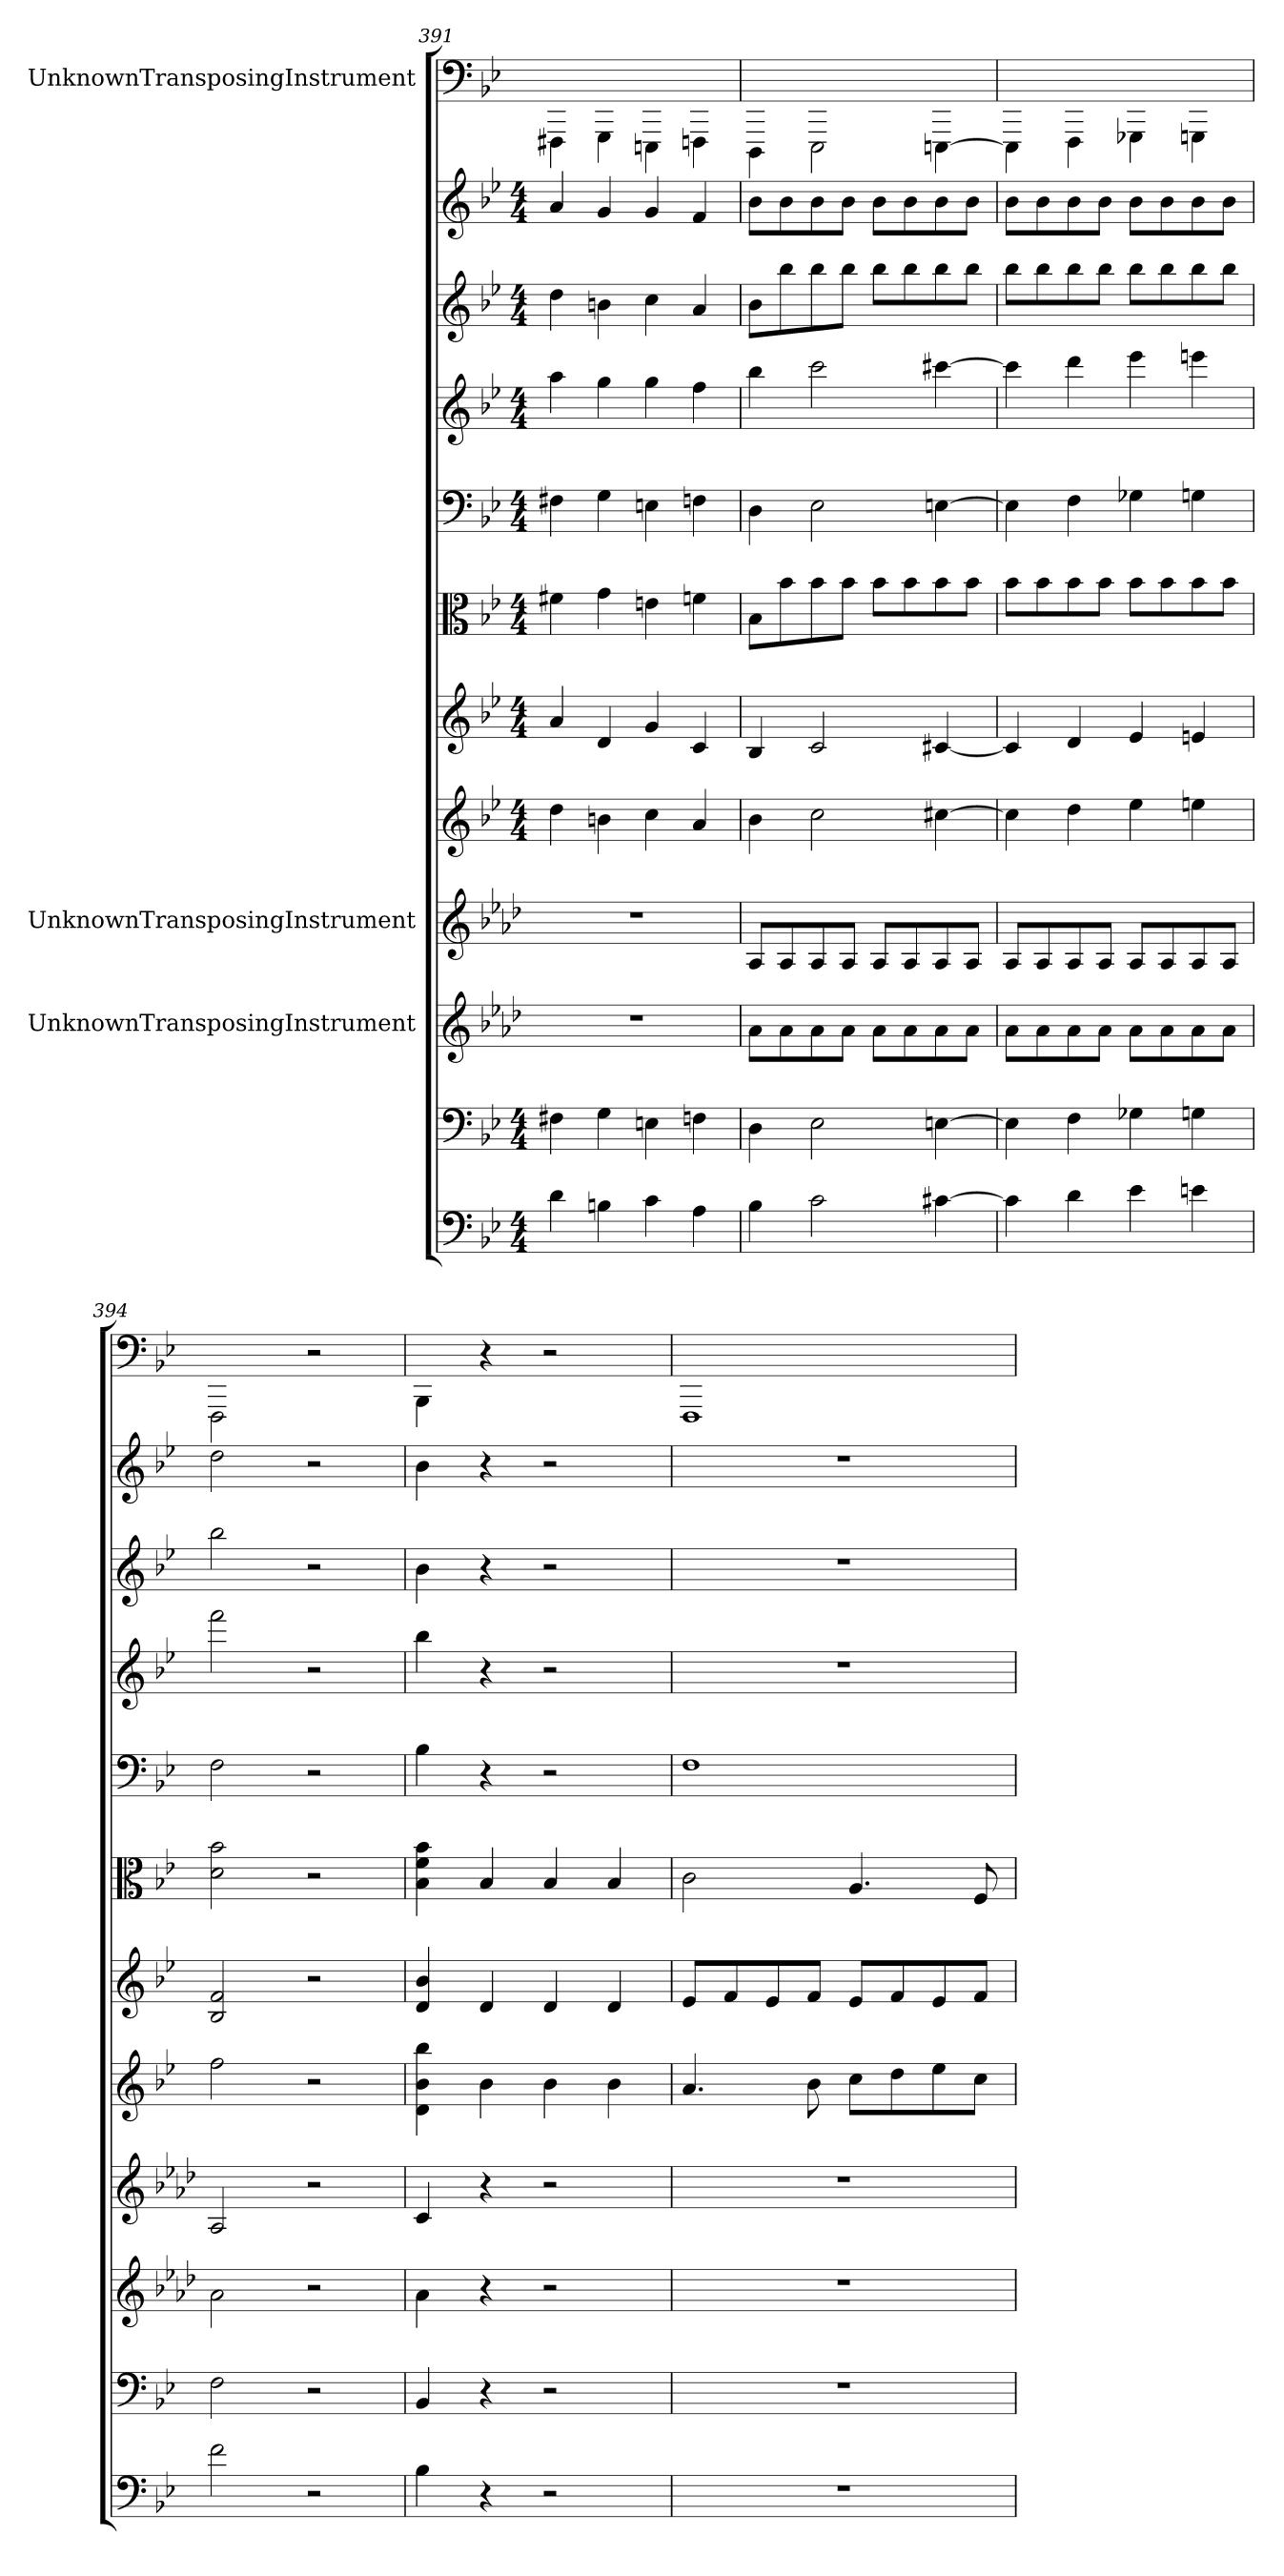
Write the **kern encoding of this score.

**kern	**kern	**kern	**kern	**kern	**kern	**kern	**kern	**kern	**kern	**kern	**kern
*part12	*part11	*part10	*part9	*part8	*part7	*part6	*part5	*part4	*part3	*part2	*part1
*staff12	*staff11	*staff10	*staff9	*staff8	*staff7	*staff6	*staff5	*staff4	*staff3	*staff2	*staff1
*	*	*I"UnknownTransposingInstrument	*I"UnknownTransposingInstrument	*	*	*	*	*	*	*	*I"UnknownTransposingInstrument
*clefF4	*clefF4	*clefG2	*clefG2	*clefG2	*clefG2	*clefC3	*clefF4	*clefG2	*clefG2	*clefG2	*clefF4
*	*	*ITrd-1c-2	*ITrd-1c-2	*	*	*	*	*	*	*	*ITrd-7c-12
*k[b-e-]	*k[b-e-]	*k[b-e-]	*k[b-e-]	*k[b-e-]	*k[b-e-]	*k[b-e-]	*k[b-e-]	*k[b-e-]	*k[b-e-]	*k[b-e-]	*k[b-e-]
*M4/4	*M4/4	*	*	*M4/4	*M4/4	*M4/4	*M4/4	*M4/4	*M4/4	*M4/4	*
=391	=391	=391	=391	=391	=391	=391	=391	=391	=391	=391	=391
4d\	4F#X\	1r	1r	4dd\	4a/	4f#X\	4F#X\	4aa\	4dd\	4a/	4FF#X\
4Bn\	4G\	.	.	4bn\	4d/	4g\	4G\	4gg\	4bn\	4g/	4GG\
4c\	4En\	.	.	4cc\	4g/	4en\	4En\	4gg\	4cc\	4g/	4EEn\
4A\	4Fn\	.	.	4a/	4c/	4fn\	4Fn\	4ff\	4a/	4f/	4FFn\
=392	=392	=392	=392	=392	=392	=392	=392	=392	=392	=392	=392
4B-\	4D\	8b-\L	8B-/L	4b-\	4B-/	8B-\L	4D\	4bb-\	8b-\L	8b-\L	4DD\
.	.	8b-\	8B-/	.	.	8b-\	.	.	8bb-\	8b-\	.
2c\	2E-\	8b-\	8B-/	2cc\	2c/	8b-\	2E-\	2ccc\	8bb-\	8b-\	2EE-\
.	.	8b-\J	8B-/J	.	.	8b-\J	.	.	8bb-\J	8b-\J	.
.	.	8b-\L	8B-/L	.	.	8b-\L	.	.	8bb-\L	8b-\L	.
.	.	8b-\	8B-/	.	.	8b-\	.	.	8bb-\	8b-\	.
[4c#X\	[4En\	8b-\	8B-/	[4cc#X\	[4c#X/	8b-\	[4En\	[4ccc#X\	8bb-\	8b-\	[4EEn\
.	.	8b-\J	8B-/J	.	.	8b-\J	.	.	8bb-\J	8b-\J	.
=393	=393	=393	=393	=393	=393	=393	=393	=393	=393	=393	=393
4c#\]	4E\]	8b-\L	8B-/L	4cc#\]	4c#/]	8b-\L	4E\]	4ccc#\]	8bb-\L	8b-\L	4EE\]
.	.	8b-\	8B-/	.	.	8b-\	.	.	8bb-\	8b-\	.
4d\	4F\	8b-\	8B-/	4dd\	4d/	8b-\	4F\	4ddd\	8bb-\	8b-\	4FF\
.	.	8b-\J	8B-/J	.	.	8b-\J	.	.	8bb-\J	8b-\J	.
4e-\	4G-X\	8b-\L	8B-/L	4ee-\	4e-/	8b-\L	4G-X\	4eee-\	8bb-\L	8b-\L	4GG-X\
.	.	8b-\	8B-/	.	.	8b-\	.	.	8bb-\	8b-\	.
4en\	4Gn\	8b-\	8B-/	4een\	4en/	8b-\	4Gn\	4eeen\	8bb-\	8b-\	4GGn\
.	.	8b-\J	8B-/J	.	.	8b-\J	.	.	8bb-\J	8b-\J	.
=394	=394	=394	=394	=394	=394	=394	=394	=394	=394	=394	=394
2f\	2F\	2b-\	2B-/	2ff\	2B-/ 2f/	2d\ 2b-\	2F\	2fff\	2bb-\	2dd\	2FF\
2r	2r	2r	2r	2r	2r	2r	2r	2r	2r	2r	2r
=395	=395	=395	=395	=395	=395	=395	=395	=395	=395	=395	=395
4B-\	4BB-/	4b-\	4d/	4d\ 4b-\ 4bb-\	4d/ 4b-/	4B-\ 4f\ 4b-\	4B-\	4bb-\	4b-\	4b-\	4BB-\
4r	4r	4r	4r	4b-\	4d/	4B-/	4r	4r	4r	4r	4r
2r	2r	2r	2r	4b-\	4d/	4B-/	2r	2r	2r	2r	2r
.	.	.	.	4b-\	4d/	4B-/	.	.	.	.	.
=396	=396	=396	=396	=396	=396	=396	=396	=396	=396	=396	=396
1r	1r	1r	1r	4.a/	8e-/L	2c\	1F\	1r	1r	1r	1FF\
.	.	.	.	.	8f/	.	.	.	.	.	.
.	.	.	.	.	8e-/	.	.	.	.	.	.
.	.	.	.	8b-\	8f/J	.	.	.	.	.	.
.	.	.	.	8cc\L	8e-/L	4.A/	.	.	.	.	.
.	.	.	.	8dd\	8f/	.	.	.	.	.	.
.	.	.	.	8ee-\	8e-/	.	.	.	.	.	.
.	.	.	.	8cc\J	8f/J	8F/	.	.	.	.	.
=	=	=	=	=	=	=	=	=	=	=	=
*-	*-	*-	*-	*-	*-	*-	*-	*-	*-	*-	*-
